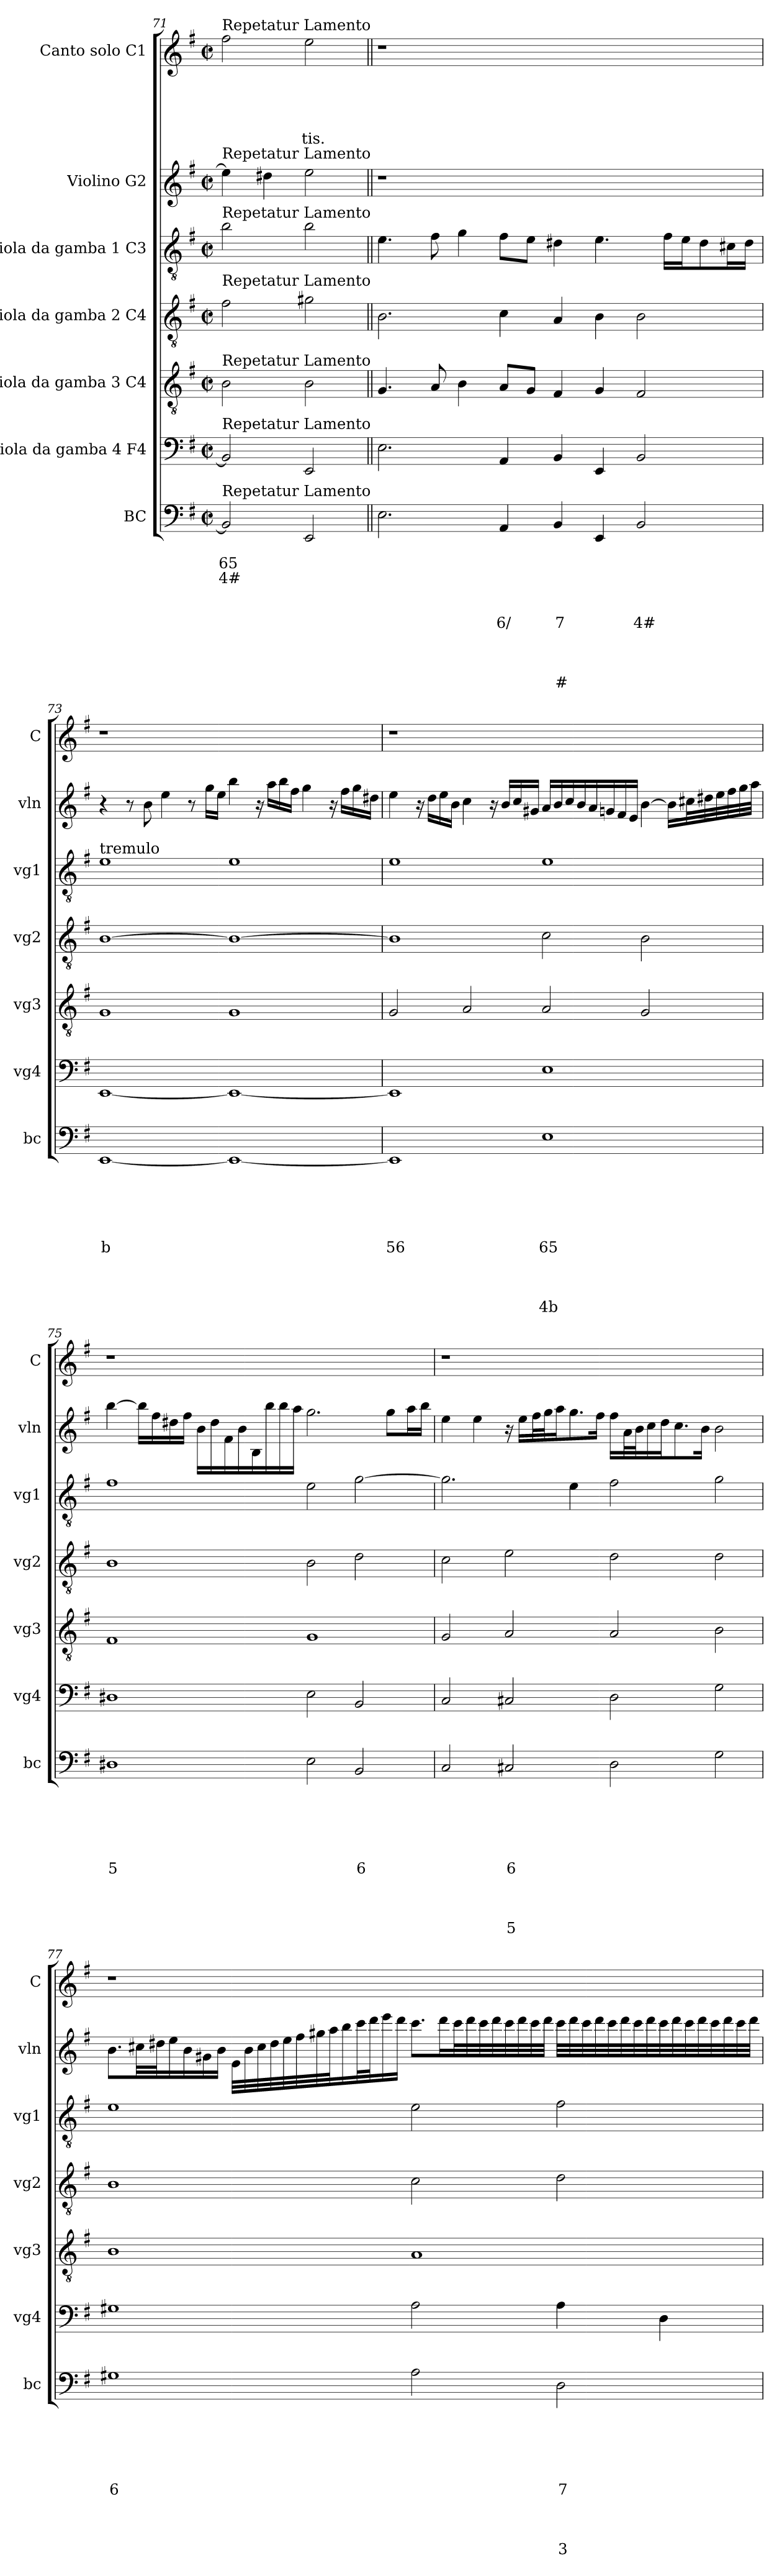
**kern	**text	**text	**text	**text	**text	**text	**text	**text	**text	**text	**kern	**kern	**kern	**kern	**kern	**kern	**text	**text	**text	**text	**text
*part7	*part7	*part7	*part7	*part7	*part7	*part7	*part7	*part7	*part7	*part7	*part6	*part5	*part4	*part3	*part2	*part1	*part1	*part1	*part1	*part1	*part1
*staff7	*staff7	*staff7	*staff7	*staff7	*staff7	*staff7	*staff7	*staff7	*staff7	*staff7	*staff6	*staff5	*staff4	*staff3	*staff2	*staff1	*staff1	*staff1	*staff1	*staff1	*staff1
*I"BC	*	*	*	*	*	*	*	*	*	*	*I"Viola da gamba 4 F4	*I"Viola da gamba 3 C4	*I"Viola da gamba 2 C4	*I"Viola da gamba 1 C3	*I"Violino  G2	*I"Canto solo C1	*	*	*	*	*
*I'bc	*	*	*	*	*	*	*	*	*	*	*I'vg4	*I'vg3	*I'vg2	*I'vg1	*I'vln	*I'C	*	*	*	*	*
*clefF4	*	*	*	*	*	*	*	*	*	*	*clefF4	*clefGv2	*clefGv2	*clefGv2	*clefG2	*clefG2	*	*	*	*	*
*k[f#]	*	*	*	*	*	*	*	*	*	*	*k[f#]	*k[f#]	*k[f#]	*k[f#]	*k[f#]	*k[f#]	*	*	*	*	*
*e:	*	*	*	*	*	*	*	*	*	*	*e:	*e:	*e:	*e:	*e:	*e:	*	*	*	*	*
*M2/2	*	*	*	*	*	*	*	*	*	*	*M2/2	*M2/2	*M2/2	*M2/2	*M2/2	*M2/2	*	*	*	*	*
*met(c|)	*	*	*	*	*	*	*	*	*	*	*met(c|)	*met(c|)	*met(c|)	*met(c|)	*met(c|)	*met(c|)	*	*	*	*	*
=71	=71	=71	=71	=71	=71	=71	=71	=71	=71	=71	=71	=71	=71	=71	=71	=71	=71	=71	=71	=71	=71
!	!	!	!	!	!	!	!	!	!	!	!	!	!	!	!	!LO:TX:a:t=Repetatur Lamento	!	!	!	!	!
!	!	!	!	!	!	!	!	!	!	!	!	!	!	!	!LO:TX:a:t=Repetatur Lamento	!	!	!	!	!	!
!	!	!	!	!	!	!	!	!	!	!	!	!	!	!LO:TX:a:t=Repetatur Lamento	!	!	!	!	!	!	!
!	!	!	!	!	!	!	!	!	!	!	!	!	!LO:TX:a:t=Repetatur Lamento	!	!	!	!	!	!	!	!
!	!	!	!	!	!	!	!	!	!	!	!	!LO:TX:a:t=Repetatur Lamento	!	!	!	!	!	!	!	!	!
!	!	!	!	!	!	!	!	!	!	!	!LO:TX:a:t=Repetatur Lamento	!	!	!	!	!	!	!	!	!	!
!LO:TX:a:t=Repetatur Lamento	!	!	!	!	!	!	!	!	!	!	!	!	!	!	!	!	!	!	!	!	!
!	!	!LO:LY:b	!LO:LY:b	!	!	!	!	!	!	!	!	!	!	!	!	!	!	!	!	!	!
2BB/]	.	65	4#	.	.	.	.	.	.	.	2BB/]	2B\	2f#\	2b\	4ee\]	2ff#\	.	.	.	.	.
.	.	.	.	.	.	.	.	.	.	.	.	.	.	.	4dd#X\	.	.	.	.	.	.
!	!	!	!	!	!	!	!	!	!	!	!	!	!	!	!	!	!	!	!	!	!LO:LY:b
2EE/	.	.	.	.	.	.	.	.	.	.	2EE/	2B\	2g#X\	2b\	2ee\	2ee\	.	.	.	.	-tis.
!!LO:LB:g=z
=72||	=72||	=72||	=72||	=72||	=72||	=72||	=72||	=72||	=72||	=72||	=72||	=72||	=72||	=72||	=72||	=72||	=72||	=72||	=72||	=72||	=72||
2.E\	.	.	.	.	.	.	.	.	.	.	2.E\	4.G/	2.B\	4.e\	1r	1r	.	.	.	.	.
.	.	.	.	.	.	.	.	.	.	.	.	8A/	.	8f#\	.	.	.	.	.	.	.
.	.	.	.	.	.	.	.	.	.	.	.	4B\	.	4g\	.	.	.	.	.	.	.
!	!	!	!	!	!	!LO:LY:b	!	!	!	!	!	!	!	!	!	!	!	!	!	!	!
4AA/	.	.	.	.	.	6/	.	.	.	.	4AA/	8A/L	4c\	8f#\L	.	.	.	.	.	.	.
.	.	.	.	.	.	.	.	.	.	.	.	8G/J	.	8e\J	.	.	.	.	.	.	.
!	!	!	!	!	!	!LO:LY:b	!	!	!	!LO:LY:b	!	!	!	!	!	!	!	!	!	!	!
4BB/	.	.	.	.	.	7	.	.	.	#	4BB/	4F#/	4A/	4d#X\	1ryy	1ryy	.	.	.	.	.
4EE/	.	.	.	.	.	.	.	.	.	.	4EE/	4G/	4B\	4.e\	.	.	.	.	.	.	.
!	!	!	!	!	!	!LO:LY:b	!	!	!	!	!	!	!	!	!	!	!	!	!	!	!
2BB/	.	.	.	.	.	4#	.	.	.	.	2BB/	2F#/	2B\	.	.	.	.	.	.	.	.
.	.	.	.	.	.	.	.	.	.	.	.	.	.	16f#\LL	.	.	.	.	.	.	.
.	.	.	.	.	.	.	.	.	.	.	.	.	.	16e\J	.	.	.	.	.	.	.
.	.	.	.	.	.	.	.	.	.	.	.	.	.	8d#\	.	.	.	.	.	.	.
.	.	.	.	.	.	.	.	.	.	.	.	.	.	16c#X\L	.	.	.	.	.	.	.
.	.	.	.	.	.	.	.	.	.	.	.	.	.	16d#\JJ	.	.	.	.	.	.	.
=73	=73	=73	=73	=73	=73	=73	=73	=73	=73	=73	=73	=73	=73	=73	=73	=73	=73	=73	=73	=73	=73
!	!	!	!	!	!	!	!	!	!	!	!	!	!	!LO:TX:a:t=tremulo	!	!	!	!	!	!	!
!	!	!	!	!	!	!LO:LY:b	!	!	!	!	!	!	!	!	!	!	!	!	!	!	!
[1EE	.	.	.	.	.	b	.	.	.	.	[1EE	1G	[1B	1e	4r	1r	.	.	.	.	.
.	.	.	.	.	.	.	.	.	.	.	.	.	.	.	8r	.	.	.	.	.	.
.	.	.	.	.	.	.	.	.	.	.	.	.	.	.	8b\	.	.	.	.	.	.
.	.	.	.	.	.	.	.	.	.	.	.	.	.	.	4ee\	.	.	.	.	.	.
.	.	.	.	.	.	.	.	.	.	.	.	.	.	.	8r	.	.	.	.	.	.
.	.	.	.	.	.	.	.	.	.	.	.	.	.	.	16gg\LL	.	.	.	.	.	.
.	.	.	.	.	.	.	.	.	.	.	.	.	.	.	16ee\JJ	.	.	.	.	.	.
1EE_	.	.	.	.	.	.	.	.	.	.	1EE_	1G	1B_	1e	4bb\	1ryy	.	.	.	.	.
.	.	.	.	.	.	.	.	.	.	.	.	.	.	.	16r	.	.	.	.	.	.
.	.	.	.	.	.	.	.	.	.	.	.	.	.	.	16aa\LL	.	.	.	.	.	.
.	.	.	.	.	.	.	.	.	.	.	.	.	.	.	16bb\	.	.	.	.	.	.
.	.	.	.	.	.	.	.	.	.	.	.	.	.	.	16ff#\JJ	.	.	.	.	.	.
.	.	.	.	.	.	.	.	.	.	.	.	.	.	.	4gg\	.	.	.	.	.	.
.	.	.	.	.	.	.	.	.	.	.	.	.	.	.	16r	.	.	.	.	.	.
.	.	.	.	.	.	.	.	.	.	.	.	.	.	.	16ff#\LL	.	.	.	.	.	.
.	.	.	.	.	.	.	.	.	.	.	.	.	.	.	16gg\	.	.	.	.	.	.
.	.	.	.	.	.	.	.	.	.	.	.	.	.	.	16dd#X\JJ	.	.	.	.	.	.
!!LO:PB:g=z
=74	=74	=74	=74	=74	=74	=74	=74	=74	=74	=74	=74	=74	=74	=74	=74	=74	=74	=74	=74	=74	=74
!	!	!	!	!	!	!LO:LY:b	!	!	!	!	!	!	!	!	!	!	!	!	!	!	!
1EE]	.	.	.	.	.	56	.	.	.	.	1EE]	2G/	1B]	1e	4ee\	1r	.	.	.	.	.
.	.	.	.	.	.	.	.	.	.	.	.	.	.	.	16r	.	.	.	.	.	.
.	.	.	.	.	.	.	.	.	.	.	.	.	.	.	16dd\LL	.	.	.	.	.	.
.	.	.	.	.	.	.	.	.	.	.	.	.	.	.	16ee\	.	.	.	.	.	.
.	.	.	.	.	.	.	.	.	.	.	.	.	.	.	16b\JJ	.	.	.	.	.	.
.	.	.	.	.	.	.	.	.	.	.	.	2A/	.	.	4cc\	.	.	.	.	.	.
.	.	.	.	.	.	.	.	.	.	.	.	.	.	.	16r	.	.	.	.	.	.
.	.	.	.	.	.	.	.	.	.	.	.	.	.	.	16b/LL	.	.	.	.	.	.
.	.	.	.	.	.	.	.	.	.	.	.	.	.	.	16cc/	.	.	.	.	.	.
.	.	.	.	.	.	.	.	.	.	.	.	.	.	.	16g#X/JJ	.	.	.	.	.	.
!	!	!	!	!	!	!LO:LY:b	!	!	!	!LO:LY:b	!	!	!	!	!	!	!	!	!	!	!
1E	.	.	.	.	.	65	.	.	.	4b	1E	2A/	2c\	1e	16a/LL	1ryy	.	.	.	.	.
.	.	.	.	.	.	.	.	.	.	.	.	.	.	.	16b/	.	.	.	.	.	.
.	.	.	.	.	.	.	.	.	.	.	.	.	.	.	16cc/	.	.	.	.	.	.
.	.	.	.	.	.	.	.	.	.	.	.	.	.	.	16b/	.	.	.	.	.	.
.	.	.	.	.	.	.	.	.	.	.	.	.	.	.	16a/	.	.	.	.	.	.
.	.	.	.	.	.	.	.	.	.	.	.	.	.	.	16gn/	.	.	.	.	.	.
.	.	.	.	.	.	.	.	.	.	.	.	.	.	.	16f#/	.	.	.	.	.	.
.	.	.	.	.	.	.	.	.	.	.	.	.	.	.	16e/JJ	.	.	.	.	.	.
.	.	.	.	.	.	.	.	.	.	.	.	2G/	2B\	.	[4b\	.	.	.	.	.	.
.	.	.	.	.	.	.	.	.	.	.	.	.	.	.	16b\LL]	.	.	.	.	.	.
.	.	.	.	.	.	.	.	.	.	.	.	.	.	.	32cc#X\L	.	.	.	.	.	.
.	.	.	.	.	.	.	.	.	.	.	.	.	.	.	32dd#X\	.	.	.	.	.	.
.	.	.	.	.	.	.	.	.	.	.	.	.	.	.	32ee\	.	.	.	.	.	.
.	.	.	.	.	.	.	.	.	.	.	.	.	.	.	32ff#\	.	.	.	.	.	.
.	.	.	.	.	.	.	.	.	.	.	.	.	.	.	32gg\	.	.	.	.	.	.
.	.	.	.	.	.	.	.	.	.	.	.	.	.	.	32aa\JJJ	.	.	.	.	.	.
=75	=75	=75	=75	=75	=75	=75	=75	=75	=75	=75	=75	=75	=75	=75	=75	=75	=75	=75	=75	=75	=75
!	!	!	!	!	!	!LO:LY:b	!	!	!	!	!	!	!	!	!	!	!	!	!	!	!
1D#X	.	.	.	.	.	5	.	.	.	.	1D#X	1F#	1B	1f#	[4bb\	1r	.	.	.	.	.
.	.	.	.	.	.	.	.	.	.	.	.	.	.	.	16bb\LL]	.	.	.	.	.	.
.	.	.	.	.	.	.	.	.	.	.	.	.	.	.	16ff#\	.	.	.	.	.	.
.	.	.	.	.	.	.	.	.	.	.	.	.	.	.	16dd#X\	.	.	.	.	.	.
.	.	.	.	.	.	.	.	.	.	.	.	.	.	.	16ff#\JJ	.	.	.	.	.	.
.	.	.	.	.	.	.	.	.	.	.	.	.	.	.	16b\LL	.	.	.	.	.	.
.	.	.	.	.	.	.	.	.	.	.	.	.	.	.	16dd#\	.	.	.	.	.	.
.	.	.	.	.	.	.	.	.	.	.	.	.	.	.	16f#\	.	.	.	.	.	.
.	.	.	.	.	.	.	.	.	.	.	.	.	.	.	16b\	.	.	.	.	.	.
.	.	.	.	.	.	.	.	.	.	.	.	.	.	.	16B\	.	.	.	.	.	.
.	.	.	.	.	.	.	.	.	.	.	.	.	.	.	16bb\	.	.	.	.	.	.
.	.	.	.	.	.	.	.	.	.	.	.	.	.	.	16bb\	.	.	.	.	.	.
.	.	.	.	.	.	.	.	.	.	.	.	.	.	.	16aa\JJ	.	.	.	.	.	.
2E\	.	.	.	.	.	.	.	.	.	.	2E\	1G	2B\	2e\	2.gg\	1ryy	.	.	.	.	.
!	!	!	!	!	!	!LO:LY:b	!	!	!	!	!	!	!	!	!	!	!	!	!	!	!
2BB/	.	.	.	.	.	6	.	.	.	.	2BB/	.	2d\	[2g\	.	.	.	.	.	.	.
.	.	.	.	.	.	.	.	.	.	.	.	.	.	.	8gg\L	.	.	.	.	.	.
.	.	.	.	.	.	.	.	.	.	.	.	.	.	.	16aa\L	.	.	.	.	.	.
.	.	.	.	.	.	.	.	.	.	.	.	.	.	.	16bb\JJ	.	.	.	.	.	.
!!LO:LB:g=z
=76	=76	=76	=76	=76	=76	=76	=76	=76	=76	=76	=76	=76	=76	=76	=76	=76	=76	=76	=76	=76	=76
2C/	.	.	.	.	.	.	.	.	.	.	2C/	2G/	2c\	2.g\]	4ee\	1r	.	.	.	.	.
.	.	.	.	.	.	.	.	.	.	.	.	.	.	.	4ee\	.	.	.	.	.	.
!	!	!	!	!	!	!LO:LY:b	!	!	!	!LO:LY:b	!	!	!	!	!	!	!	!	!	!	!
2C#X/	.	.	.	.	.	6	.	.	.	5	2C#X/	2A/	2e\	.	16r	.	.	.	.	.	.
.	.	.	.	.	.	.	.	.	.	.	.	.	.	.	16ee\LL	.	.	.	.	.	.
.	.	.	.	.	.	.	.	.	.	.	.	.	.	.	32ff#\L	.	.	.	.	.	.
.	.	.	.	.	.	.	.	.	.	.	.	.	.	.	32gg\J	.	.	.	.	.	.
.	.	.	.	.	.	.	.	.	.	.	.	.	.	.	16aa\J	.	.	.	.	.	.
.	.	.	.	.	.	.	.	.	.	.	.	.	.	4e\	8.gg\	.	.	.	.	.	.
.	.	.	.	.	.	.	.	.	.	.	.	.	.	.	16ff#\Jk	.	.	.	.	.	.
2D\	.	.	.	.	.	.	.	.	.	.	2D\	2A/	2d\	2f#\	16ff#\LL	1ryy	.	.	.	.	.
.	.	.	.	.	.	.	.	.	.	.	.	.	.	.	32a\L	.	.	.	.	.	.
.	.	.	.	.	.	.	.	.	.	.	.	.	.	.	32b\J	.	.	.	.	.	.
.	.	.	.	.	.	.	.	.	.	.	.	.	.	.	16cc\	.	.	.	.	.	.
.	.	.	.	.	.	.	.	.	.	.	.	.	.	.	16dd\J	.	.	.	.	.	.
.	.	.	.	.	.	.	.	.	.	.	.	.	.	.	8.cc\	.	.	.	.	.	.
.	.	.	.	.	.	.	.	.	.	.	.	.	.	.	16b\Jk	.	.	.	.	.	.
2G\	.	.	.	.	.	.	.	.	.	.	2G\	2B\	2d\	2g\	2b\	.	.	.	.	.	.
=77	=77	=77	=77	=77	=77	=77	=77	=77	=77	=77	=77	=77	=77	=77	=77	=77	=77	=77	=77	=77	=77
!	!	!	!	!	!	!LO:LY:b	!	!	!	!	!	!	!	!	!	!	!	!	!	!	!
1G#X	.	.	.	.	.	6	.	.	.	.	1G#X	1B	1B	1e	8.b\L	1r	.	.	.	.	.
.	.	.	.	.	.	.	.	.	.	.	.	.	.	.	32cc#X\LL	.	.	.	.	.	.
.	.	.	.	.	.	.	.	.	.	.	.	.	.	.	32dd#X\J	.	.	.	.	.	.
.	.	.	.	.	.	.	.	.	.	.	.	.	.	.	16ee\	.	.	.	.	.	.
.	.	.	.	.	.	.	.	.	.	.	.	.	.	.	16b\	.	.	.	.	.	.
.	.	.	.	.	.	.	.	.	.	.	.	.	.	.	16g#X\	.	.	.	.	.	.
.	.	.	.	.	.	.	.	.	.	.	.	.	.	.	16b\JJ	.	.	.	.	.	.
.	.	.	.	.	.	.	.	.	.	.	.	.	.	.	32e\LLL	.	.	.	.	.	.
.	.	.	.	.	.	.	.	.	.	.	.	.	.	.	32b\	.	.	.	.	.	.
.	.	.	.	.	.	.	.	.	.	.	.	.	.	.	32cc#\	.	.	.	.	.	.
.	.	.	.	.	.	.	.	.	.	.	.	.	.	.	32dd#\	.	.	.	.	.	.
.	.	.	.	.	.	.	.	.	.	.	.	.	.	.	32ee\	.	.	.	.	.	.
.	.	.	.	.	.	.	.	.	.	.	.	.	.	.	32ff#\	.	.	.	.	.	.
.	.	.	.	.	.	.	.	.	.	.	.	.	.	.	32gg#X\	.	.	.	.	.	.
.	.	.	.	.	.	.	.	.	.	.	.	.	.	.	32aa\J	.	.	.	.	.	.
.	.	.	.	.	.	.	.	.	.	.	.	.	.	.	16bb\	.	.	.	.	.	.
.	.	.	.	.	.	.	.	.	.	.	.	.	.	.	32ccc\L	.	.	.	.	.	.
.	.	.	.	.	.	.	.	.	.	.	.	.	.	.	32ddd\J	.	.	.	.	.	.
.	.	.	.	.	.	.	.	.	.	.	.	.	.	.	16eee\	.	.	.	.	.	.
.	.	.	.	.	.	.	.	.	.	.	.	.	.	.	16ddd\JJ	.	.	.	.	.	.
2A\	.	.	.	.	.	.	.	.	.	.	2A\	1A	2c\	2e\	8.ccc\L	1ryy	.	.	.	.	.
.	.	.	.	.	.	.	.	.	.	.	.	.	.	.	16ddd\L	.	.	.	.	.	.
.	.	.	.	.	.	.	.	.	.	.	.	.	.	.	32ccc\L	.	.	.	.	.	.
.	.	.	.	.	.	.	.	.	.	.	.	.	.	.	32ddd\	.	.	.	.	.	.
.	.	.	.	.	.	.	.	.	.	.	.	.	.	.	32ccc\	.	.	.	.	.	.
.	.	.	.	.	.	.	.	.	.	.	.	.	.	.	32ddd\	.	.	.	.	.	.
.	.	.	.	.	.	.	.	.	.	.	.	.	.	.	32ccc\	.	.	.	.	.	.
.	.	.	.	.	.	.	.	.	.	.	.	.	.	.	32ddd\	.	.	.	.	.	.
.	.	.	.	.	.	.	.	.	.	.	.	.	.	.	32ccc\	.	.	.	.	.	.
.	.	.	.	.	.	.	.	.	.	.	.	.	.	.	32ddd\JJJ	.	.	.	.	.	.
!	!	!	!	!	!	!LO:LY:b	!	!	!	!LO:LY:b	!	!	!	!	!	!	!	!	!	!	!
2D\	.	.	.	.	.	7	.	.	.	3	4A\	.	2d\	2f#\	32ccc\LLL	.	.	.	.	.	.
.	.	.	.	.	.	.	.	.	.	.	.	.	.	.	32ddd\	.	.	.	.	.	.
.	.	.	.	.	.	.	.	.	.	.	.	.	.	.	32ccc\	.	.	.	.	.	.
.	.	.	.	.	.	.	.	.	.	.	.	.	.	.	32ddd\	.	.	.	.	.	.
.	.	.	.	.	.	.	.	.	.	.	.	.	.	.	32ccc\	.	.	.	.	.	.
.	.	.	.	.	.	.	.	.	.	.	.	.	.	.	32ddd\	.	.	.	.	.	.
.	.	.	.	.	.	.	.	.	.	.	.	.	.	.	32ccc\	.	.	.	.	.	.
.	.	.	.	.	.	.	.	.	.	.	.	.	.	.	32ddd\	.	.	.	.	.	.
.	.	.	.	.	.	.	.	.	.	.	4D\	.	.	.	32ccc\	.	.	.	.	.	.
.	.	.	.	.	.	.	.	.	.	.	.	.	.	.	32ddd\	.	.	.	.	.	.
.	.	.	.	.	.	.	.	.	.	.	.	.	.	.	32ccc\	.	.	.	.	.	.
.	.	.	.	.	.	.	.	.	.	.	.	.	.	.	32ddd\	.	.	.	.	.	.
.	.	.	.	.	.	.	.	.	.	.	.	.	.	.	32ccc\	.	.	.	.	.	.
.	.	.	.	.	.	.	.	.	.	.	.	.	.	.	32ddd\	.	.	.	.	.	.
.	.	.	.	.	.	.	.	.	.	.	.	.	.	.	32ccc\	.	.	.	.	.	.
.	.	.	.	.	.	.	.	.	.	.	.	.	.	.	32ddd\JJJ	.	.	.	.	.	.
=	=	=	=	=	=	=	=	=	=	=	=	=	=	=	=	=	=	=	=	=	=
*-	*-	*-	*-	*-	*-	*-	*-	*-	*-	*-	*-	*-	*-	*-	*-	*-	*-	*-	*-	*-	*-
